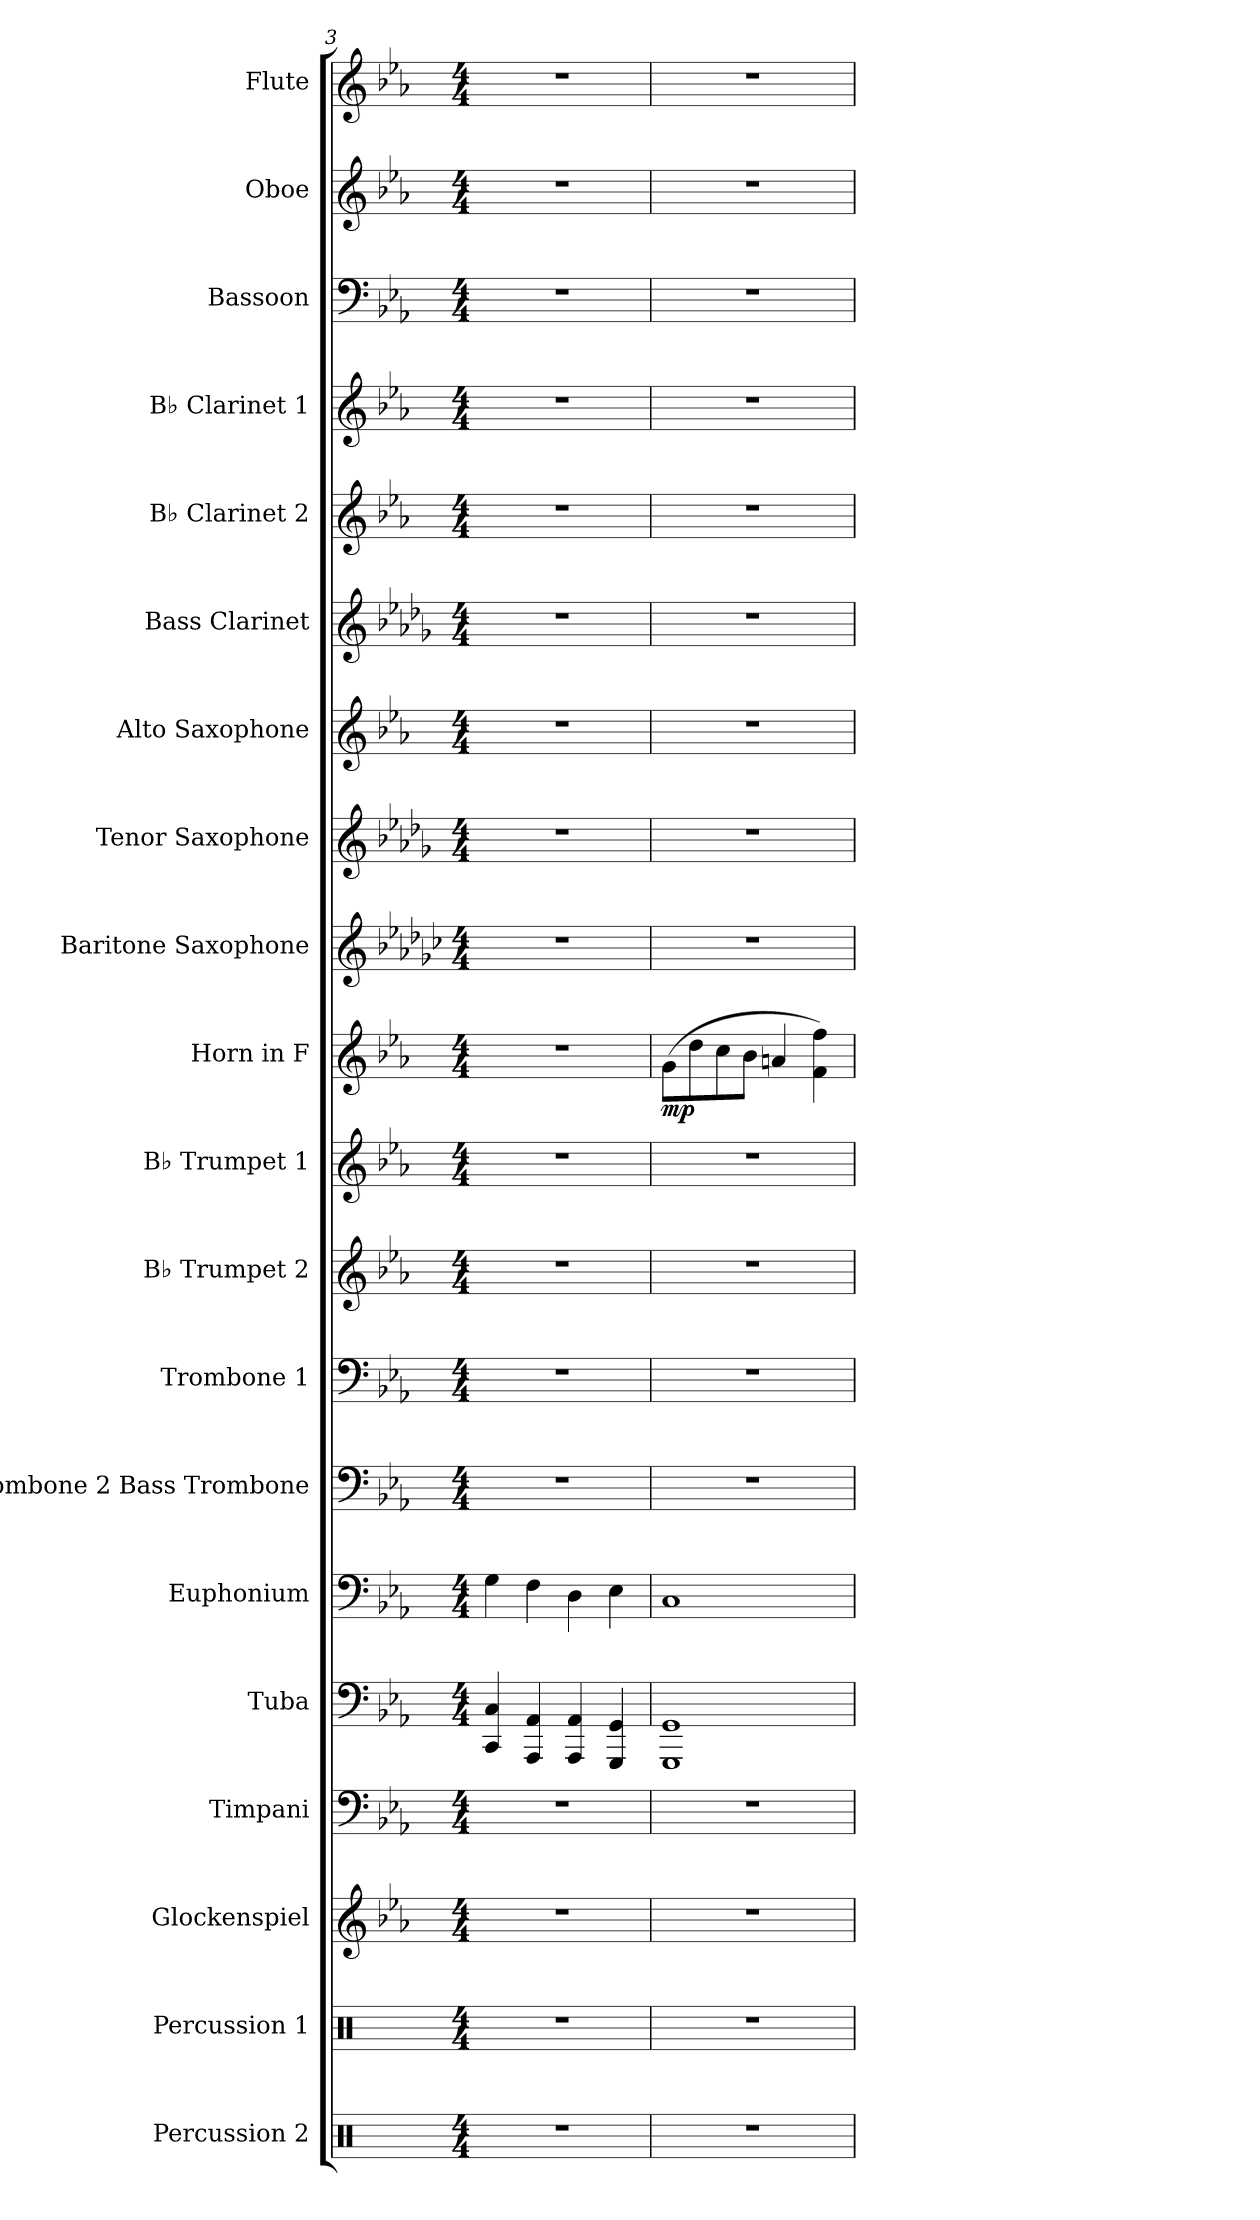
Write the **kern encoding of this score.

**kern	**kern	**kern	**kern	**kern	**kern	**kern	**kern	**kern	**kern	**kern	**dynam	**kern	**kern	**kern	**kern	**kern	**kern	**kern	**kern	**kern
*part20	*part19	*part18	*part17	*part16	*part15	*part14	*part13	*part12	*part11	*part10	*part10	*part9	*part8	*part7	*part6	*part5	*part4	*part3	*part2	*part1
*staff20	*staff19	*staff18	*staff17	*staff16	*staff15	*staff14	*staff13	*staff12	*staff11	*staff10	*staff10	*staff9	*staff8	*staff7	*staff6	*staff5	*staff4	*staff3	*staff2	*staff1
*I"Percussion 2	*I"Percussion 1	*I"Glockenspiel	*I"Timpani	*I"Tuba	*I"Euphonium	*I"Trombone 2 Bass Trombone	*I"Trombone 1	*I"B♭ Trumpet 2	*I"B♭ Trumpet 1	*I"Horn in F	*	*I"Baritone Saxophone	*I"Tenor Saxophone	*I"Alto Saxophone	*I"Bass Clarinet	*I"B♭ Clarinet 2	*I"B♭ Clarinet 1	*I"Bassoon	*I"Oboe	*I"Flute
*I'Perc. 2	*I'Perc. 1	*I'Glk.	*I'Timp.	*I'Tba.	*I'Euph.	*I'Tbn. 2 B. Tbn.	*I'Tbn. 1	*I'B♭ Tpt. 2	*I'B♭ Tpt. 1	*	*	*I'Bar. Sax.	*I'T. Sax.	*I'A. Sax.	*I'B. Cl.	*I'B♭ Cl. 2	*I'B♭ Cl. 1	*I'Bsn.	*I'Ob.	*I'Fl.
*clefX	*clefX	*clefG2	*clefF4	*clefF4	*clefF4	*clefF4	*clefF4	*clefG2	*clefG2	*clefG2	*	*clefG2	*clefG2	*clefG2	*clefG2	*clefG2	*clefG2	*clefF4	*clefG2	*clefG2
*	*	*ITrd-14c-24	*	*	*	*	*	*ITrd1c2	*ITrd1c2	*ITrd4c7	*	*ITrd12c21	*ITrd8c14	*ITrd5c9	*ITrd8c14	*ITrd1c2	*ITrd1c2	*	*	*
*k[]	*k[]	*k[b-e-a-]	*k[b-e-a-]	*k[b-e-a-]	*k[b-e-a-]	*k[b-e-a-]	*k[b-e-a-]	*k[b-e-a-d-g-]	*k[b-e-a-d-g-]	*k[b-e-a-d-]	*	*k[b-e-a-d-g-c-]	*k[b-e-a-d-g-]	*k[b-e-a-d-g-c-]	*k[b-e-a-d-g-]	*k[b-e-a-d-g-]	*k[b-e-a-d-g-]	*k[b-e-a-]	*k[b-e-a-]	*k[b-e-a-]
*M4/4	*M4/4	*M4/4	*M4/4	*M4/4	*M4/4	*M4/4	*M4/4	*M4/4	*M4/4	*M4/4	*	*M4/4	*M4/4	*M4/4	*M4/4	*M4/4	*M4/4	*M4/4	*M4/4	*M4/4
=3	=3	=3	=3	=3	=3	=3	=3	=3	=3	=3	=3	=3	=3	=3	=3	=3	=3	=3	=3	=3
1r	1r	1r	1r	4CC/ 4C/	4G\	1r	1r	1r	1r	1r	.	1r	1r	1r	1r	1r	1r	1r	1r	1r
.	.	.	.	4AAA-/ 4AA-/	4F\	.	.	.	.	.	.	.	.	.	.	.	.	.	.	.
.	.	.	.	4AAA-/ 4AA-/	4D\	.	.	.	.	.	.	.	.	.	.	.	.	.	.	.
.	.	.	.	4GGG/ 4GG/	4E-\	.	.	.	.	.	.	.	.	.	.	.	.	.	.	.
=4	=4	=4	=4	=4	=4	=4	=4	=4	=4	=4	=4	=4	=4	=4	=4	=4	=4	=4	=4	=4
!	!	!	!	!	!	!	!	!	!	!	!LO:DY:b	!	!	!	!	!	!	!	!	!
1r	1r	1r	1r	1GGG 1GG	1C	1r	1r	1r	1r	(8c\L	mp	1r	1r	1r	1r	1r	1r	1r	1r	1r
.	.	.	.	.	.	.	.	.	.	8g\	.	.	.	.	.	.	.	.	.	.
.	.	.	.	.	.	.	.	.	.	8f\	.	.	.	.	.	.	.	.	.	.
.	.	.	.	.	.	.	.	.	.	8e-\J	.	.	.	.	.	.	.	.	.	.
.	.	.	.	.	.	.	.	.	.	4dn/	.	.	.	.	.	.	.	.	.	.
.	.	.	.	.	.	.	.	.	.	4B-\ 4b-\)	.	.	.	.	.	.	.	.	.	.
=	=	=	=	=	=	=	=	=	=	=	=	=	=	=	=	=	=	=	=	=
*-	*-	*-	*-	*-	*-	*-	*-	*-	*-	*-	*-	*-	*-	*-	*-	*-	*-	*-	*-	*-
